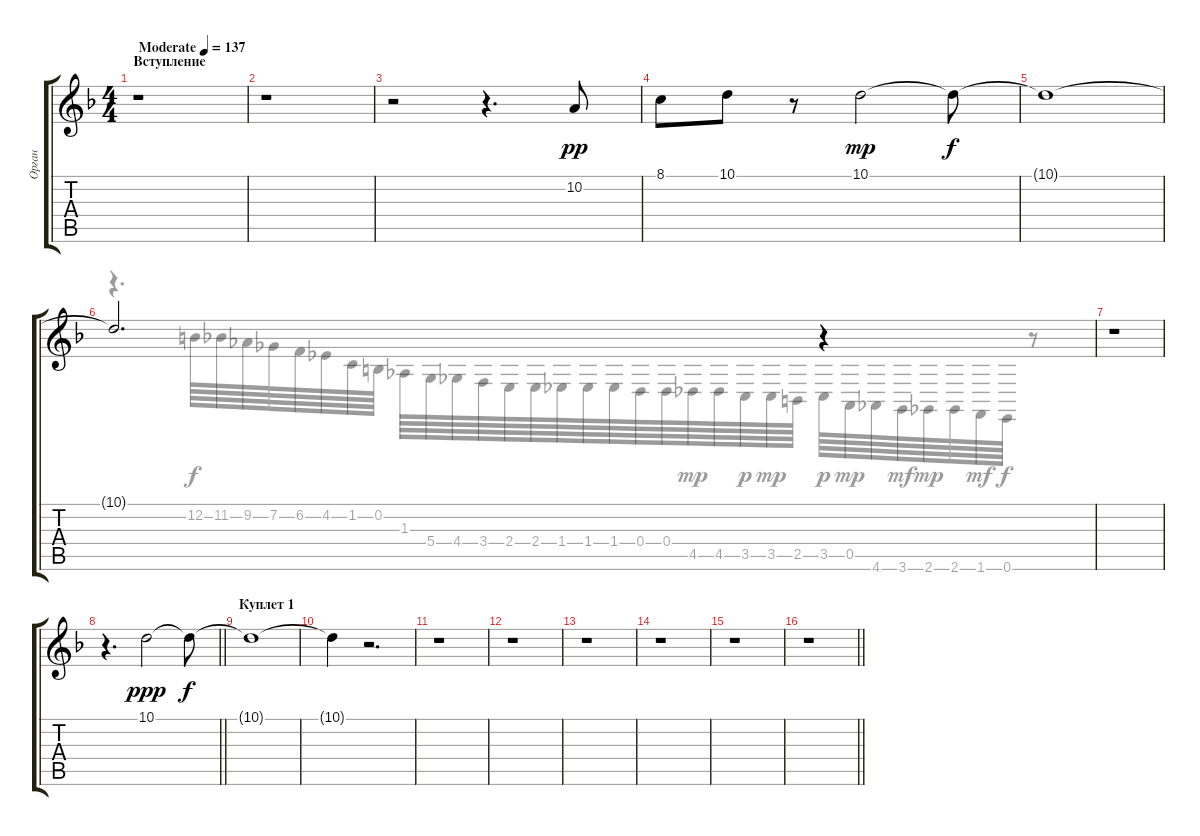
\track ("Орган" "Орган") {instrument drawbarorgan}
\staff {score tabs}
\tuning (E4 B3 G3 D3 A2 E2) {hide}
\voice
\ts (4 4)
\section ("" "Вступление")
\tempo (137 "Moderate")
\clef g2
\ks dminor
r.1{dy pp instrument drawbarorgan} |
r.1 |
r.2 r.4{d} 10.2.8 |
8.1.8 10.1.8 r.8 10.1.2{dy mp volume 5} 10.1{t}.8{dy f volume 10} |
10.1{t}.1 |
10.1{t}.2{d} r.4 |
r.1{volume 12} |
\barLineRight lightlight
r.4{d} 10.1.2{dy ppp} 10.1{t}.8{dy f} |
\section ("" "Куплет 1")
10.1{t}.1 |
10.1{t}.4 r.2{d} |
r.1 |
r.1 |
r.1 |
r.1 |
r.1 |
\barLineRight lightlight
r.1
\voice
\clef g2
\ottava regular
\simile none
\ks dminor
|
|
|
|
|
r.4{d} 12.2.64 11.2.64 9.2.64 7.2.64 6.2.64 4.2.64 1.2.64 0.2.64 1.3.64 5.4.64 4.4.64 3.4.64 2.4.64 2.4.64 1.4.64 1.4.64 1.4.64 0.4.64 0.4.64 4.5.64{dy mp} 4.5.64 3.5.64{dy p} 3.5.64{dy mp} 2.5.64 3.5.64{dy p} 0.5.64{dy mp} 4.6.64 3.6.64{dy mf} 2.6.64{dy mp} 2.6.64 1.6.64{dy mf} 0.6.64{dy f} r.8 |
|
\barLineRight lightlight
|
|
|
|
|
|
|
|
\barLineRight lightlight
